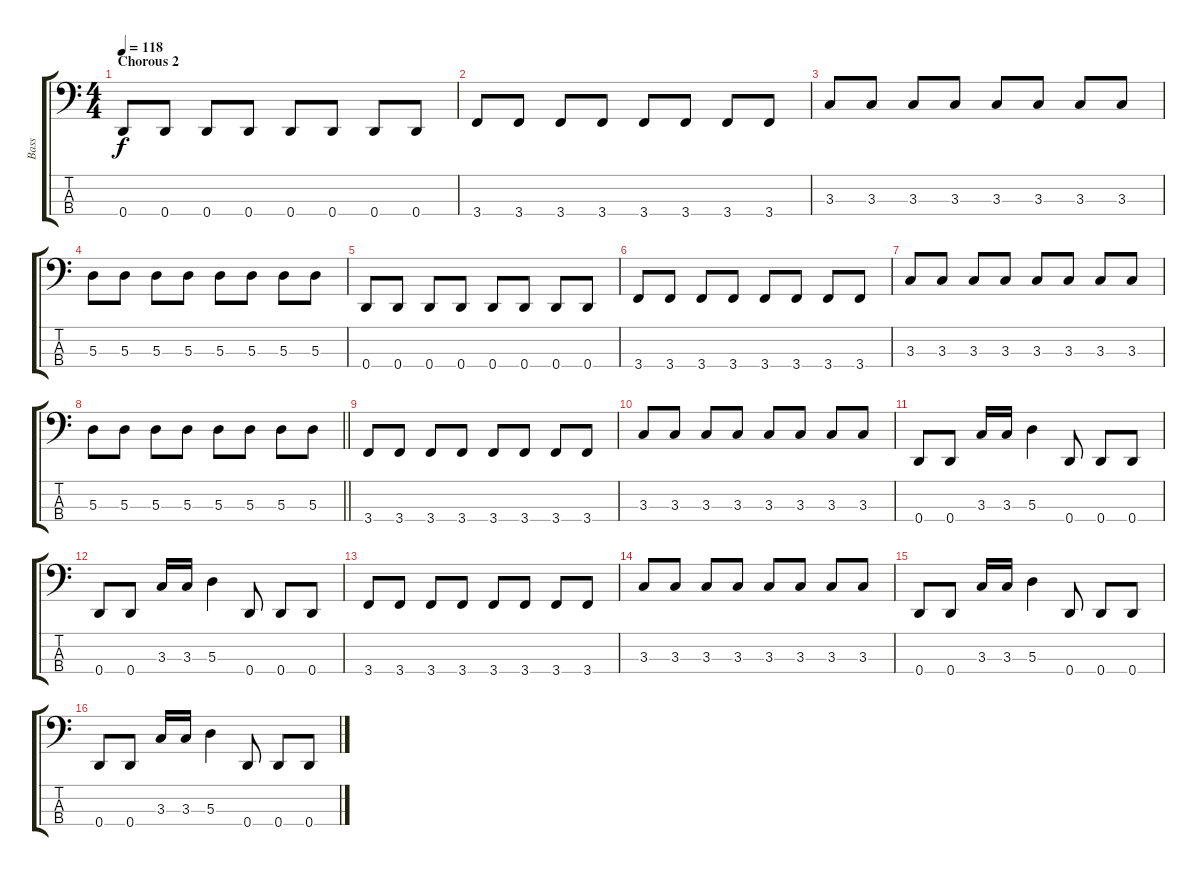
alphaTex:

\track ("Bass" "Bass") {instrument electricbassfinger}
\staff {score tabs}
\tuning (G2 D2 A1 D1) {hide}
\ts (4 4)
\section ("" "Chorous 2")
\tempo 118
\clef f4
\ks c
0.4.8{dy f} 0.4.8 0.4.8 0.4.8 0.4.8 0.4.8 0.4.8 0.4.8 |
3.4.8 3.4.8 3.4.8 3.4.8 3.4.8 3.4.8 3.4.8 3.4.8 |
3.3.8 3.3.8 3.3.8 3.3.8 3.3.8 3.3.8 3.3.8 3.3.8 |
5.3.8 5.3.8 5.3.8 5.3.8 5.3.8 5.3.8 5.3.8 5.3.8 |
0.4.8 0.4.8 0.4.8 0.4.8 0.4.8 0.4.8 0.4.8 0.4.8 |
3.4.8 3.4.8 3.4.8 3.4.8 3.4.8 3.4.8 3.4.8 3.4.8 |
3.3.8 3.3.8 3.3.8 3.3.8 3.3.8 3.3.8 3.3.8 3.3.8 |
\barLineRight lightlight
5.3.8 5.3.8 5.3.8 5.3.8 5.3.8 5.3.8 5.3.8 5.3.8 |
\section ("" "")
3.4.8 3.4.8 3.4.8 3.4.8 3.4.8 3.4.8 3.4.8 3.4.8 |
3.3.8 3.3.8 3.3.8 3.3.8 3.3.8 3.3.8 3.3.8 3.3.8 |
0.4.8 0.4.8 3.3.16 3.3.16 5.3.4 0.4.8 0.4.8 0.4.8 |
0.4.8 0.4.8 3.3.16 3.3.16 5.3.4 0.4.8 0.4.8 0.4.8 |
3.4.8 3.4.8 3.4.8 3.4.8 3.4.8 3.4.8 3.4.8 3.4.8 |
3.3.8 3.3.8 3.3.8 3.3.8 3.3.8 3.3.8 3.3.8 3.3.8 |
0.4.8 0.4.8 3.3.16 3.3.16 5.3.4 0.4.8 0.4.8 0.4.8 |
0.4.8 0.4.8 3.3.16 3.3.16 5.3.4 0.4.8 0.4.8 0.4.8
